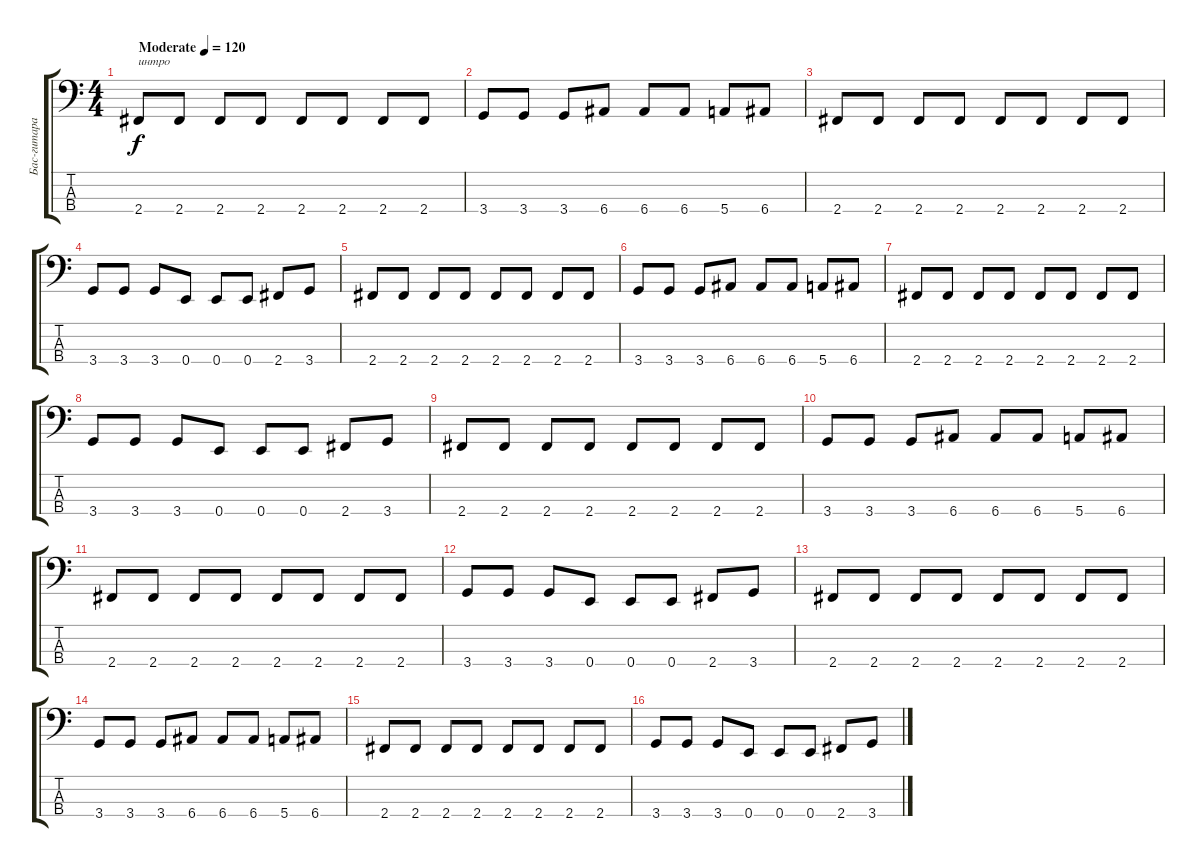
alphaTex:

\track ("Бас-гитара" "Бас-гитара") {instrument electricbassfinger}
\staff {score tabs}
\tuning (G2 D2 A1 E1) {hide}
\ts (4 4)
\tempo (120 "Moderate")
\clef f4
\ks c
2.4.8{txt "интро" dy f instrument electricbassfinger} 2.4.8 2.4.8 2.4.8 2.4.8 2.4.8 2.4.8 2.4.8 |
3.4.8 3.4.8 3.4.8 6.4.8 6.4.8 6.4.8 5.4.8 6.4.8 |
2.4.8 2.4.8 2.4.8 2.4.8 2.4.8 2.4.8 2.4.8 2.4.8 |
3.4.8 3.4.8 3.4.8 0.4.8 0.4.8 0.4.8 2.4.8 3.4.8 |
2.4.8 2.4.8 2.4.8 2.4.8 2.4.8 2.4.8 2.4.8 2.4.8 |
3.4.8 3.4.8 3.4.8 6.4.8 6.4.8 6.4.8 5.4.8 6.4.8 |
2.4.8 2.4.8 2.4.8 2.4.8 2.4.8 2.4.8 2.4.8 2.4.8 |
3.4.8 3.4.8 3.4.8 0.4.8 0.4.8 0.4.8 2.4.8 3.4.8 |
2.4.8 2.4.8 2.4.8 2.4.8 2.4.8 2.4.8 2.4.8 2.4.8 |
3.4.8 3.4.8 3.4.8 6.4.8 6.4.8 6.4.8 5.4.8 6.4.8 |
2.4.8 2.4.8 2.4.8 2.4.8 2.4.8 2.4.8 2.4.8 2.4.8 |
3.4.8 3.4.8 3.4.8 0.4.8 0.4.8 0.4.8 2.4.8 3.4.8 |
2.4.8 2.4.8 2.4.8 2.4.8 2.4.8 2.4.8 2.4.8 2.4.8 |
3.4.8 3.4.8 3.4.8 6.4.8 6.4.8 6.4.8 5.4.8 6.4.8 |
2.4.8 2.4.8 2.4.8 2.4.8 2.4.8 2.4.8 2.4.8 2.4.8 |
3.4.8 3.4.8 3.4.8 0.4.8 0.4.8 0.4.8 2.4.8 3.4.8
